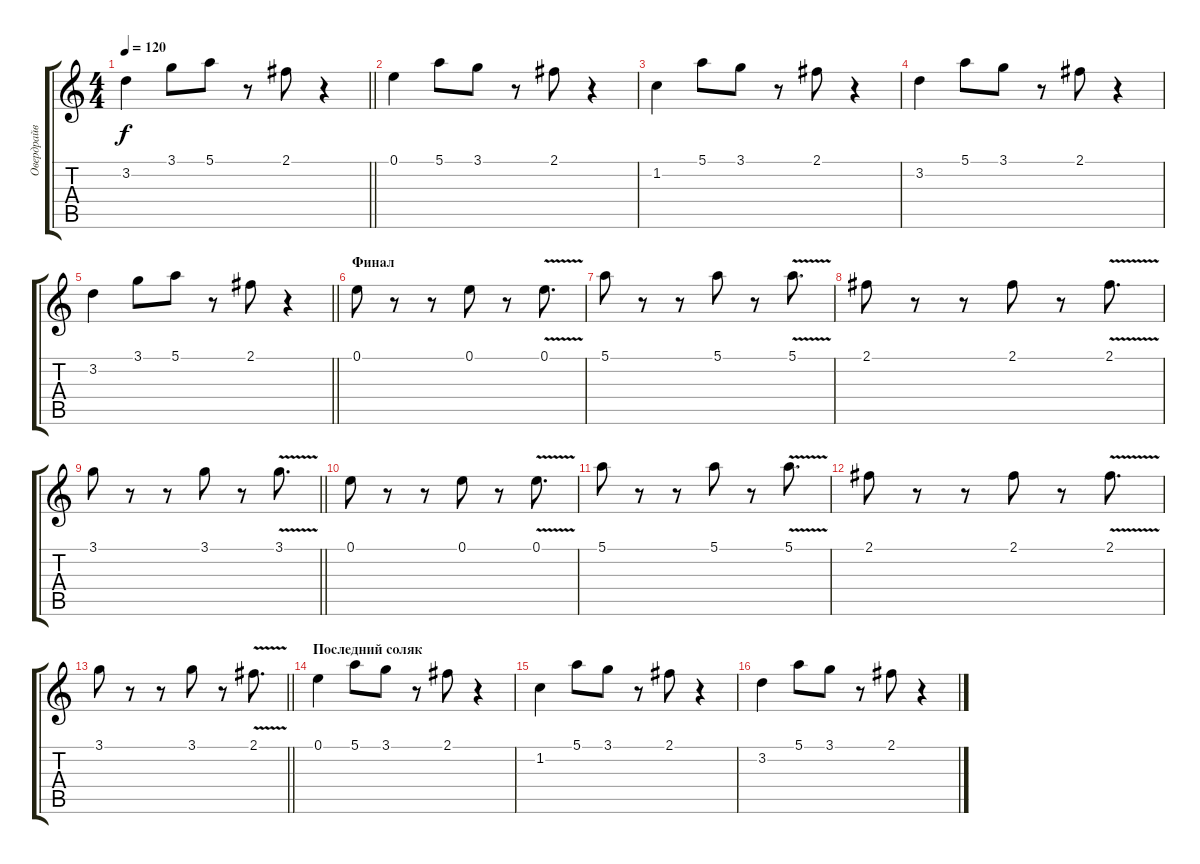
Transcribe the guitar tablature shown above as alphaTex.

\track ("Овердрайв" "Овердрайв") {instrument overdrivenguitar}
\staff {score tabs}
\tuning (E4 B3 G3 D3 A2 E2) {hide}
\ts (4 4)
\tempo 120
\clef g2
\barLineRight lightlight
\ks c
3.2.4{dy f} 3.1.8 5.1.8 r.8 2.1.8 r.4 |
0.1.4 5.1.8 3.1.8 r.8 2.1.8 r.4 |
1.2.4 5.1.8 3.1.8 r.8 2.1.8 r.4 |
3.2.4 5.1.8 3.1.8 r.8 2.1.8 r.4 |
\barLineRight lightlight
3.2.4 3.1.8 5.1.8 r.8 2.1.8 r.4 |
\section ("" "Финал")
0.1.8 r.8 r.8 0.1.8 r.8 0.1{v}.8{d} |
5.1.8 r.8 r.8 5.1.8 r.8 5.1{v}.8{d} |
2.1.8 r.8 r.8 2.1.8 r.8 2.1{v}.8{d} |
\barLineRight lightlight
3.1.8 r.8 r.8 3.1.8 r.8 3.1{v}.8{d} |
0.1.8 r.8 r.8 0.1.8 r.8 0.1{v}.8{d} |
5.1.8 r.8 r.8 5.1.8 r.8 5.1{v}.8{d} |
2.1.8 r.8 r.8 2.1.8 r.8 2.1{v}.8{d} |
\barLineRight lightlight
3.1.8 r.8 r.8 3.1.8 r.8 2.1{v}.8{d} |
\section ("" "Последний соляк")
0.1.4 5.1.8 3.1.8 r.8 2.1.8 r.4 |
1.2.4 5.1.8 3.1.8 r.8 2.1.8 r.4 |
3.2.4 5.1.8 3.1.8 r.8 2.1.8 r.4
